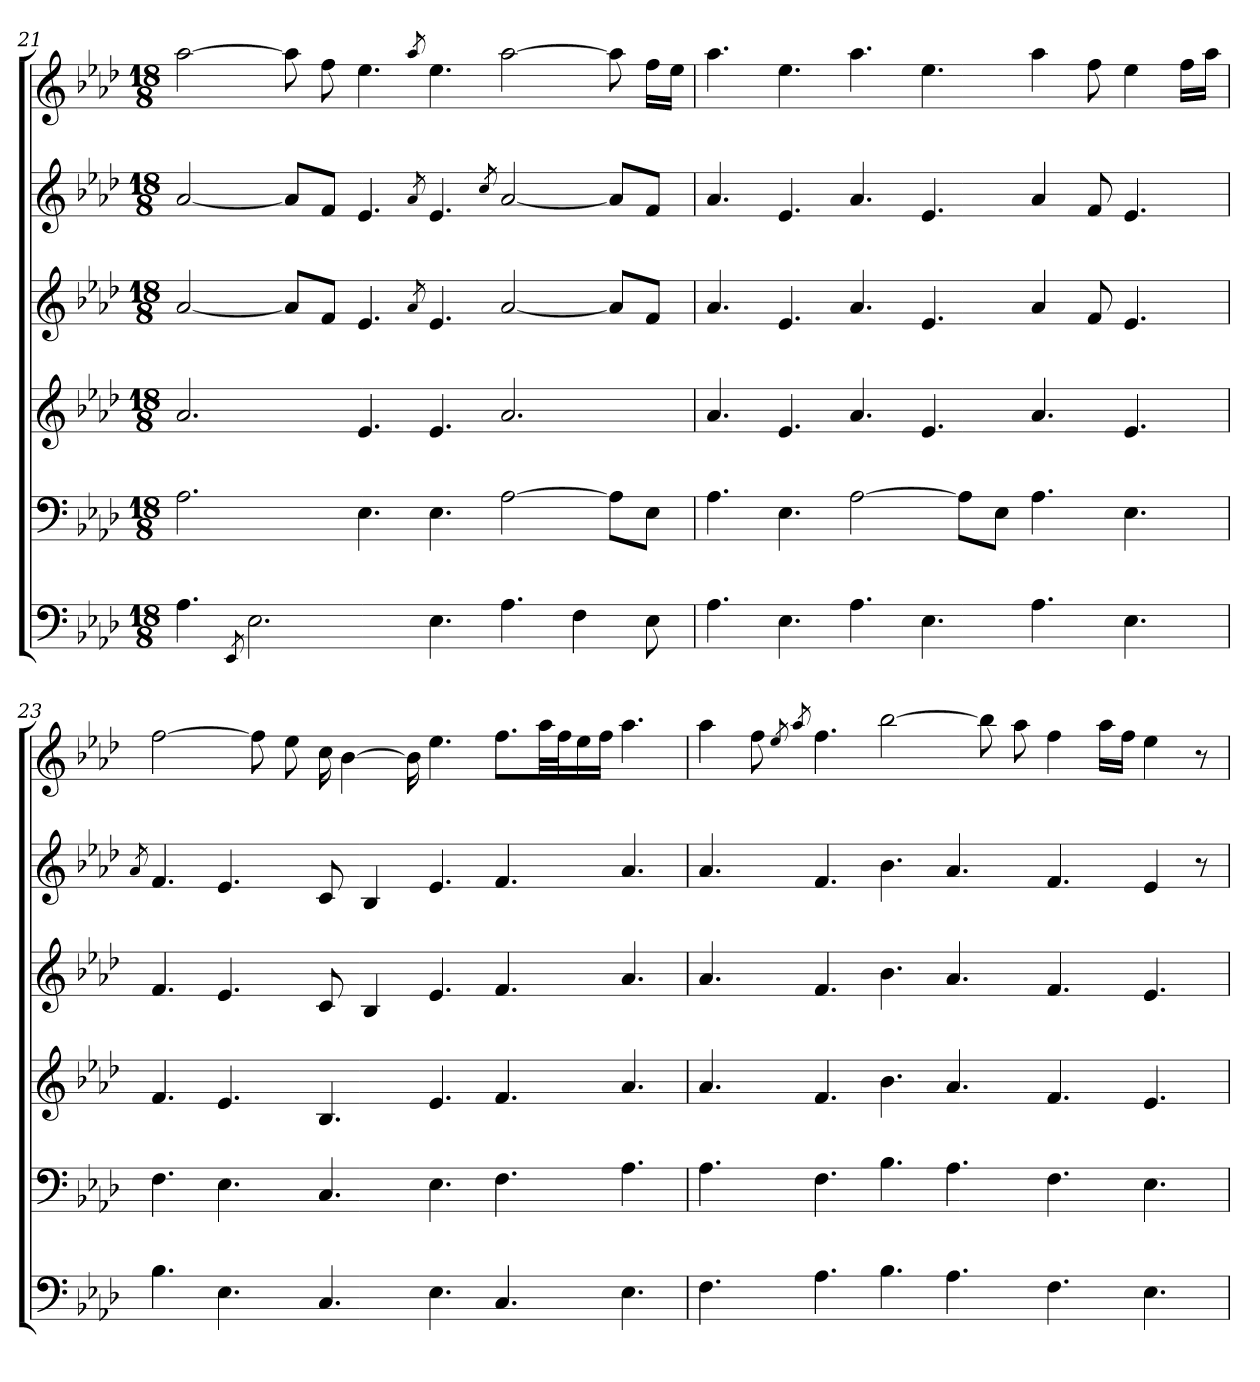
**kern	**kern	**kern	**kern	**kern	**kern
*part6	*part5	*part4	*part3	*part2	*part1
*staff6	*staff5	*staff4	*staff3	*staff2	*staff1
*clefF4	*clefF4	*clefG2	*clefG2	*clefG2	*clefG2
*k[b-e-a-d-]	*k[b-e-a-d-]	*k[b-e-a-d-]	*k[b-e-a-d-]	*k[b-e-a-d-]	*k[b-e-a-d-]
*M18/8	*M18/8	*M18/8	*M18/8	*M18/8	*M18/8
=21	=21	=21	=21	=21	=21
4.A-	2.A-	2.a-	[2a-	[2a-	[2aa-
8qEE-	.	.	.	.	.
2.E-	.	.	.	.	.
.	.	.	8a-/L]	8a-/L]	8aa-]
.	.	.	8f/J	8f/J	8ff
.	4.E-	4.e-	4.e-	4.e-	4.ee-
.	.	.	8qa-	8qa-	8qaa-
4.E-	4.E-	4.e-	4.e-	4.e-	4.ee-
.	.	.	.	8qcc	.
4.A-	[2A-	2.a-	[2a-	[2a-	[2aa-
4F	.	.	.	.	.
.	8A-\L]	.	8a-/L]	8a-/L]	8aa-]
8E-	8E-\J	.	8f/J	8f/J	16ff\LL
.	.	.	.	.	16ee-\JJ
=22	=22	=22	=22	=22	=22
4.A-	4.A-	4.a-	4.a-	4.a-	4.aa-
4.E-	4.E-	4.e-	4.e-	4.e-	4.ee-
4.A-	[2A-	4.a-	4.a-	4.a-	4.aa-
4.E-	.	4.e-	4.e-	4.e-	4.ee-
.	8A-\L]	.	.	.	.
.	8E-\J	.	.	.	.
4.A-	4.A-	4.a-	4a-	4a-	4aa-
.	.	.	8f	8f	8ff
4.E-	4.E-	4.e-	4.e-	4.e-	4ee-
.	.	.	.	.	16ff\LL
.	.	.	.	.	16aa-\JJ
=23	=23	=23	=23	=23	=23
.	.	.	.	8qa-	.
4.B-	4.F	4.f	4.f	4.f	[2ff
4.E-	4.E-	4.e-	4.e-	4.e-	.
.	.	.	.	.	8ff]
.	.	.	.	.	8ee-
4.C	4.C	4.B-	8c	8c	16cc
.	.	.	.	.	[4b-
.	.	.	4B-	4B-	.
.	.	.	.	.	16b-]
4.E-	4.E-	4.e-	4.e-	4.e-	4.ee-
4.C	4.F	4.f	4.f	4.f	8.ff\L
.	.	.	.	.	32aa-\LL
.	.	.	.	.	32ff\J
.	.	.	.	.	16ee-\
.	.	.	.	.	16ff\JJ
4.E-	4.A-	4.a-	4.a-	4.a-	4.aa-
=24	=24	=24	=24	=24	=24
4.F	4.A-	4.a-	4.a-	4.a-	4aa-
.	.	.	.	.	8ff
.	.	.	.	.	8qee-
.	.	.	.	.	8qaa-
4.A-	4.F	4.f	4.f	4.f	4.ff
4.B-	4.B-	4.b-	4.b-	4.b-	[2bb-
4.A-	4.A-	4.a-	4.a-	4.a-	.
.	.	.	.	.	8bb-]
.	.	.	.	.	8aa-
4.F	4.F	4.f	4.f	4.f	4ff
.	.	.	.	.	16aa-\LL
.	.	.	.	.	16ff\JJ
4.E-	4.E-	4.e-	4.e-	4e-	4ee-
.	.	.	.	8r	8r
=	=	=	=	=	=
*-	*-	*-	*-	*-	*-
